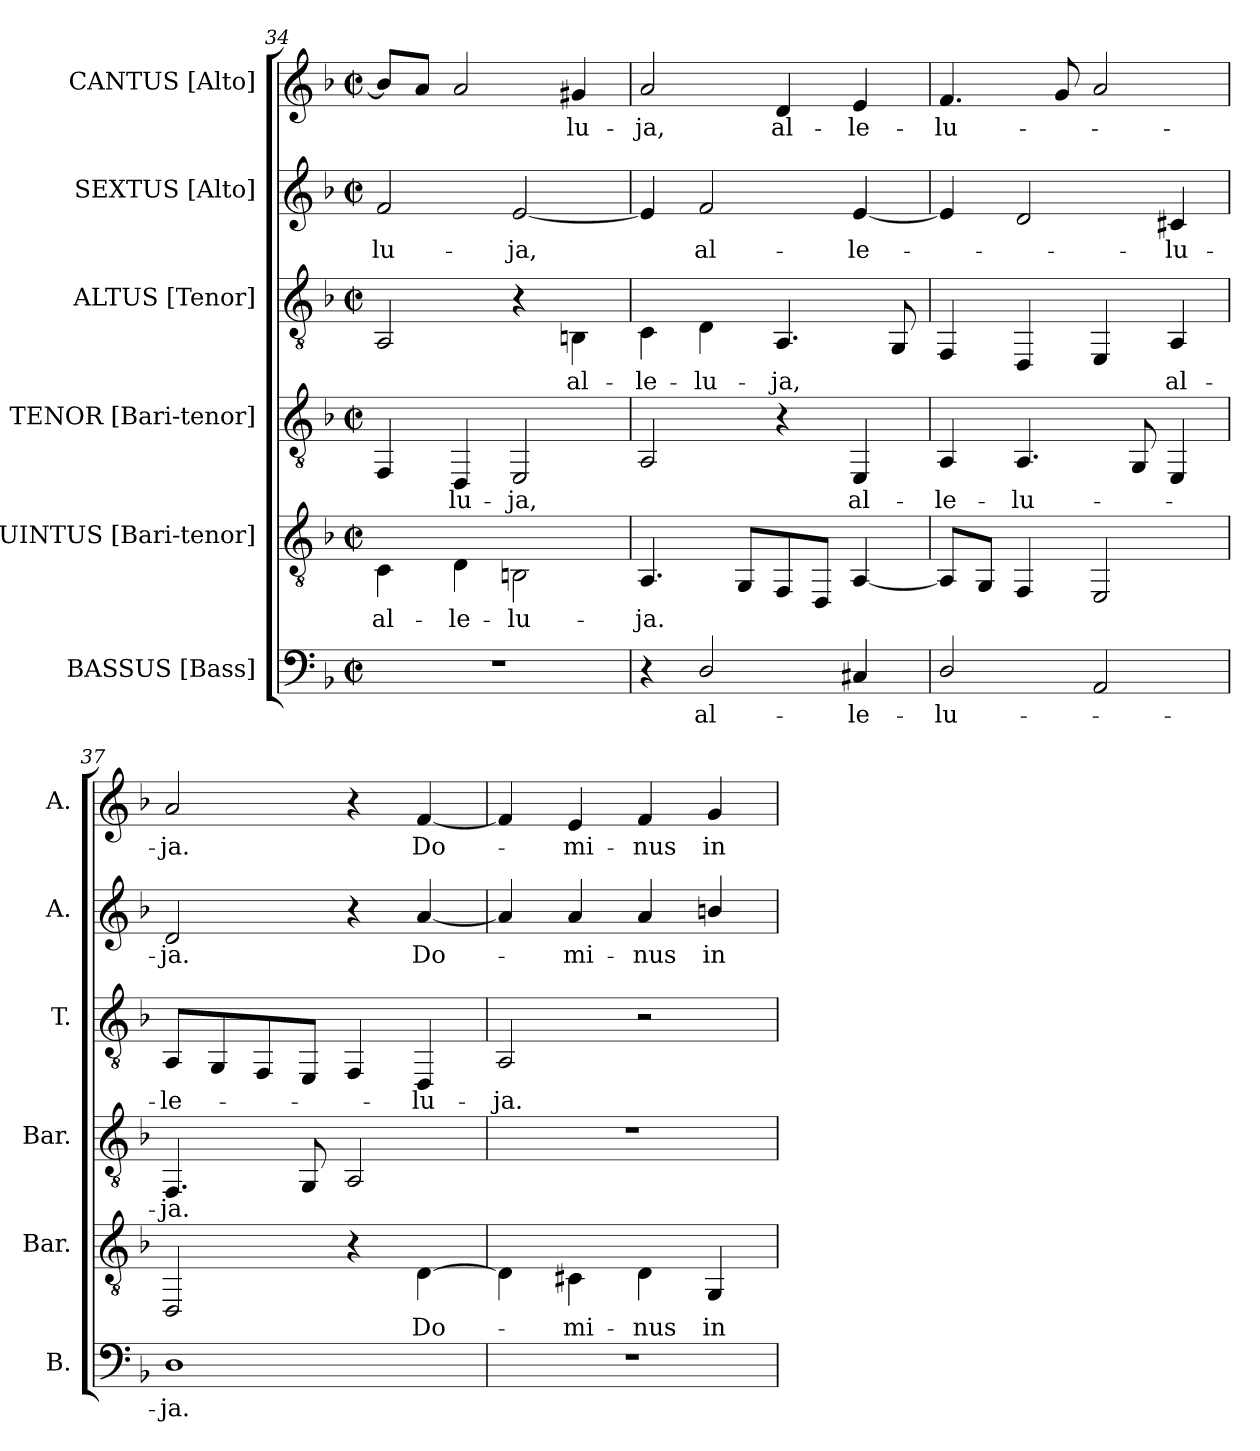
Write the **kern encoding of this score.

**kern	**text	**kern	**text	**kern	**text	**kern	**text	**kern	**text	**kern	**text
*part6	*part6	*part5	*part5	*part4	*part4	*part3	*part3	*part2	*part2	*part1	*part1
*staff6	*staff6	*staff5	*staff5	*staff4	*staff4	*staff3	*staff3	*staff2	*staff2	*staff1	*staff1
*I"BASSUS [Bass]	*	*I"QUINTUS [Bari-tenor]	*	*I"TENOR [Bari-tenor]	*	*I"ALTUS [Tenor]	*	*I"SEXTUS [Alto]	*	*I"CANTUS [Alto]	*
*I'B.	*	*I'Bar.	*	*I'Bar.	*	*I'T.	*	*I'A.	*	*I'A.	*
*clefF4	*	*clefGv2	*	*clefGv2	*	*clefGv2	*	*clefG2	*	*clefG2	*
*k[b-]	*	*k[b-]	*	*k[b-]	*	*k[b-]	*	*k[b-]	*	*k[b-]	*
*d:	*	*d:	*	*d:	*	*d:	*	*d:	*	*d:	*
*M2/2	*	*M2/2	*	*M2/2	*	*M2/2	*	*M2/2	*	*M2/2	*
*met(c|)	*	*met(c|)	*	*met(c|)	*	*met(c|)	*	*met(c|)	*	*met(c|)	*
=34	=34	=34	=34	=34	=34	=34	=34	=34	=34	=34	=34
!	!	!	!LO:LY:b:color=#000000	!	!	!	!	!	!	!	!
!	!	!	!	!	!	!	!	!	!LO:LY:b:color=#000000	!	!
1r	.	4Ci\	al-	4FFi/	.	2AAi/	.	2fi/	-lu-	8bi/L]	.
.	.	.	.	.	.	.	.	.	.	8ai/J	.
!	!	!	!LO:LY:b:color=#000000	!	!	!	!	!	!	!	!
!	!	!	!	!	!LO:LY:b:color=#000000	!	!	!	!	!	!
.	.	4Di\	-le-	4DDi/	-lu-	.	.	.	.	2ai/	.
!	!	!	!LO:LY:b:color=#000000	!	!	!	!	!	!	!	!
!	!	!	!	!	!LO:LY:b:color=#000000	!	!	!	!	!	!
!	!	!	!	!	!	!	!	!	!LO:LY:b:color=#000000	!	!
.	.	2BBni\	-lu-	2EEi/	-ja,	4r	.	[2ei/	-ja,	.	.
!	!	!	!	!	!	!	!LO:LY:b:color=#000000	!	!	!	!
!	!	!	!	!	!	!	!	!	!	!	!LO:LY:b:color=#000000
.	.	.	.	.	.	4BBni\	al-	.	.	4g#Xi/	-lu-
=35	=35	=35	=35	=35	=35	=35	=35	=35	=35	=35	=35
!	!	!	!LO:LY:b:color=#000000	!	!	!	!	!	!	!	!
!	!	!	!	!	!	!	!LO:LY:b:color=#000000	!	!	!	!
!	!	!	!	!	!	!	!	!	!	!	!LO:LY:b:color=#000000
4r	.	4.AAi/	-ja.	2AAi/	.	4Ci\	-le-	4ei/]	.	2ai/	-ja,
!	!LO:LY:b:color=#000000	!	!	!	!	!	!	!	!	!	!
!	!	!	!	!	!	!	!LO:LY:b:color=#000000	!	!	!	!
!	!	!	!	!	!	!	!	!	!LO:LY:b:color=#000000	!	!
2Di/	al-	.	.	.	.	4Di\	-lu-	2fi/	al-	.	.
.	.	8GGi/L	.	.	.	.	.	.	.	.	.
!	!	!	!	!	!	!	!LO:LY:b:color=#000000	!	!	!	!
!	!	!	!	!	!	!	!	!	!	!	!LO:LY:b:color=#000000
.	.	8FFi/	.	4r	.	4.AAi/	-ja,	.	.	4di/	al-
.	.	8DDi/J	.	.	.	.	.	.	.	.	.
!	!LO:LY:b:color=#000000	!	!	!	!	!	!	!	!	!	!
!	!	!	!	!	!LO:LY:b:color=#000000	!	!	!	!	!	!
!	!	!	!	!	!	!	!	!	!LO:LY:b:color=#000000	!	!
!	!	!	!	!	!	!	!	!	!	!	!LO:LY:b:color=#000000
4C#Xi/	-le-	[4AAi/	.	4EEi/	al-	.	.	[4ei/	-le-	4ei/	-le-
.	.	.	.	.	.	8GGi/	.	.	.	.	.
=36	=36	=36	=36	=36	=36	=36	=36	=36	=36	=36	=36
!	!LO:LY:b:color=#000000	!	!	!	!	!	!	!	!	!	!
!	!	!	!	!	!LO:LY:b:color=#000000	!	!	!	!	!	!
!	!	!	!	!	!	!	!	!	!	!	!LO:LY:b:color=#000000
2Di/	-lu-	8AAi/L]	.	4AAi/	-le-	4FFi/	.	4ei/]	.	4.fi/	-lu-
.	.	8GGi/J	.	.	.	.	.	.	.	.	.
!	!	!	!	!	!LO:LY:b:color=#000000	!	!	!	!	!	!
.	.	4FFi/	.	4.AAi/	-lu-	4DDi/	.	2di/	.	.	.
.	.	.	.	.	.	.	.	.	.	8gi/	.
2AAi/	.	2EEi/	.	.	.	4EEi/	.	.	.	2ai/	.
.	.	.	.	8GGi/	.	.	.	.	.	.	.
!	!	!	!	!	!	!	!LO:LY:b:color=#000000	!	!	!	!
!	!	!	!	!	!	!	!	!	!LO:LY:b:color=#000000	!	!
.	.	.	.	4EEi/	.	4AAi/	al-	4c#Xi/	-lu-	.	.
=37	=37	=37	=37	=37	=37	=37	=37	=37	=37	=37	=37
!	!LO:LY:b:color=#000000	!	!	!	!	!	!	!	!	!	!
!	!	!	!	!	!LO:LY:b:color=#000000	!	!	!	!	!	!
!	!	!	!	!	!	!	!LO:LY:b:color=#000000	!	!	!	!
!	!	!	!	!	!	!	!	!	!LO:LY:b:color=#000000	!	!
!	!	!	!	!	!	!	!	!	!	!	!LO:LY:b:color=#000000
1Di	-ja.	2DDi/	.	4.FFi/	-ja.	8AAi/L	-le-	2di/	-ja.	2ai/	-ja.
.	.	.	.	.	.	8GGi/	.	.	.	.	.
.	.	.	.	.	.	8FFi/	.	.	.	.	.
.	.	.	.	8GGi/	.	8EEi/J	.	.	.	.	.
.	.	4r	.	2AAi/	.	4FFi/	.	4r	.	4r	.
!	!	!	!LO:LY:b:color=#000000	!	!	!	!	!	!	!	!
!	!	!	!	!	!	!	!LO:LY:b:color=#000000	!	!	!	!
!	!	!	!	!	!	!	!	!	!LO:LY:b:color=#000000	!	!
!	!	!	!	!	!	!	!	!	!	!	!LO:LY:b:color=#000000
.	.	[4Di\	Do-	.	.	4DDi/	-lu-	[4ai/	Do-	[4fi/	Do-
=38	=38	=38	=38	=38	=38	=38	=38	=38	=38	=38	=38
!	!	!	!	!	!	!	!LO:LY:b:color=#000000	!	!	!	!
1r	.	4Di\]	.	1r	.	2AAi/	-ja.	4ai/]	.	4fi/]	.
!	!	!	!LO:LY:b:color=#000000	!	!	!	!	!	!	!	!
!	!	!	!	!	!	!	!	!	!LO:LY:b:color=#000000	!	!
!	!	!	!	!	!	!	!	!	!	!	!LO:LY:b:color=#000000
.	.	4C#Xi\	-mi-	.	.	.	.	4ai/	-mi-	4ei/	-mi-
!	!	!	!LO:LY:b:color=#000000	!	!	!	!	!	!	!	!
!	!	!	!	!	!	!	!	!	!LO:LY:b:color=#000000	!	!
!	!	!	!	!	!	!	!	!	!	!	!LO:LY:b:color=#000000
.	.	4Di\	-nus	.	.	2r	.	4ai/	-nus	4fi/	-nus
!	!	!	!LO:LY:b:color=#000000	!	!	!	!	!	!	!	!
!	!	!	!	!	!	!	!	!	!LO:LY:b:color=#000000	!	!
!	!	!	!	!	!	!	!	!	!	!	!LO:LY:b:color=#000000
.	.	4GGi/	in	.	.	.	.	4bni/	in	4gi/	in
=	=	=	=	=	=	=	=	=	=	=	=
*-	*-	*-	*-	*-	*-	*-	*-	*-	*-	*-	*-
